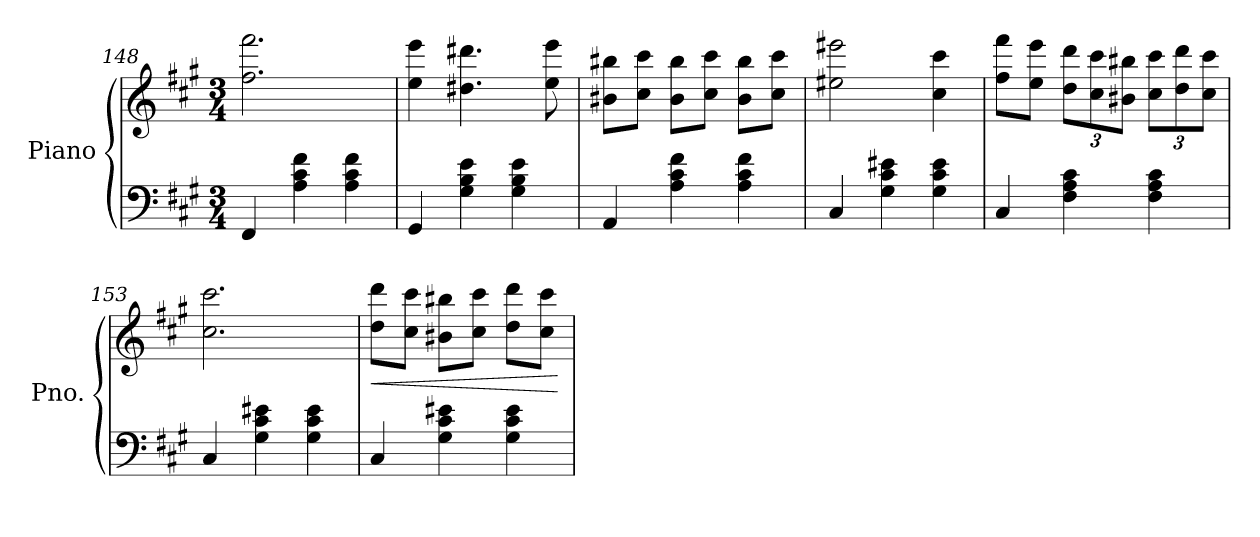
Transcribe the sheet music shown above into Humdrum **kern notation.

**kern	**kern	**dynam
*part1	*part1	*part1
*staff2	*staff1	*staff1/2
*I"Piano	*	*
*I'Pno.	*	*
!!LO:LB:g=z
*clefF4	*clefG2	*
*k[f#c#g#]	*k[f#c#g#]	*
*M3/4	*M3/4	*
=148	=148	=148
4FF#/	2.ff#\ 2.fff#\	.
4A\ 4c#\ 4f#\	.	.
4A\ 4c#\ 4f#\	.	.
=149	=149	=149
4GG#/	4ee\ 4eee\	.
4G#\ 4B\ 4e\	4.dd#X\ 4.ddd#X\	.
4G#\ 4B\ 4e\	.	.
.	8ee\ 8eee\	.
=150	=150	=150
4AA/	8b#X\ 8bb#X\L	.
.	8cc#\ 8ccc#\J	.
4A\ 4c#\ 4f#\	8b#\ 8bb#\L	.
.	8cc#\ 8ccc#\J	.
4A\ 4c#\ 4f#\	8b#\ 8bb#\L	.
.	8cc#\ 8ccc#\J	.
=151	=151	=151
4C#/	2ee#X\ 2eee#X\	.
4G#\ 4c#\ 4e#X\	.	.
4G#\ 4c#\ 4e#\	4cc#\ 4ccc#\	.
=152	=152	=152
4C#/	8ff#\ 8fff#\L	.
.	8ee\ 8eee\J	.
*	*Xbrackettup	*
4F#\ 4A\ 4c#\	12dd\ 12ddd\L	.
.	12cc#\ 12ccc#\	.
.	12b#X\ 12bb#X\J	.
4F#\ 4A\ 4c#\	12cc#\ 12ccc#\L	.
.	12dd\ 12ddd\	.
.	12cc#\ 12ccc#\J	.
=153	=153	=153
4C#/	2.cc#\ 2.ccc#\	.
4G#\ 4c#\ 4e#X\	.	.
4G#\ 4c#\ 4e#\	.	.
!!LO:LB:g=z
=154	=154	=154
!	!	!LO:HP:b
4C#/	8dd\ 8ddd\L	<
.	8cc#\ 8ccc#\J	.
4G#\ 4c#\ 4e#X\	8b#X\ 8bb#X\L	.
.	8cc#\ 8ccc#\J	.
4G#\ 4c#\ 4e#\	8dd\ 8ddd\L	.
.	8cc#\ 8ccc#\J	.
.	.	[
=	=	=
*-	*-	*-
